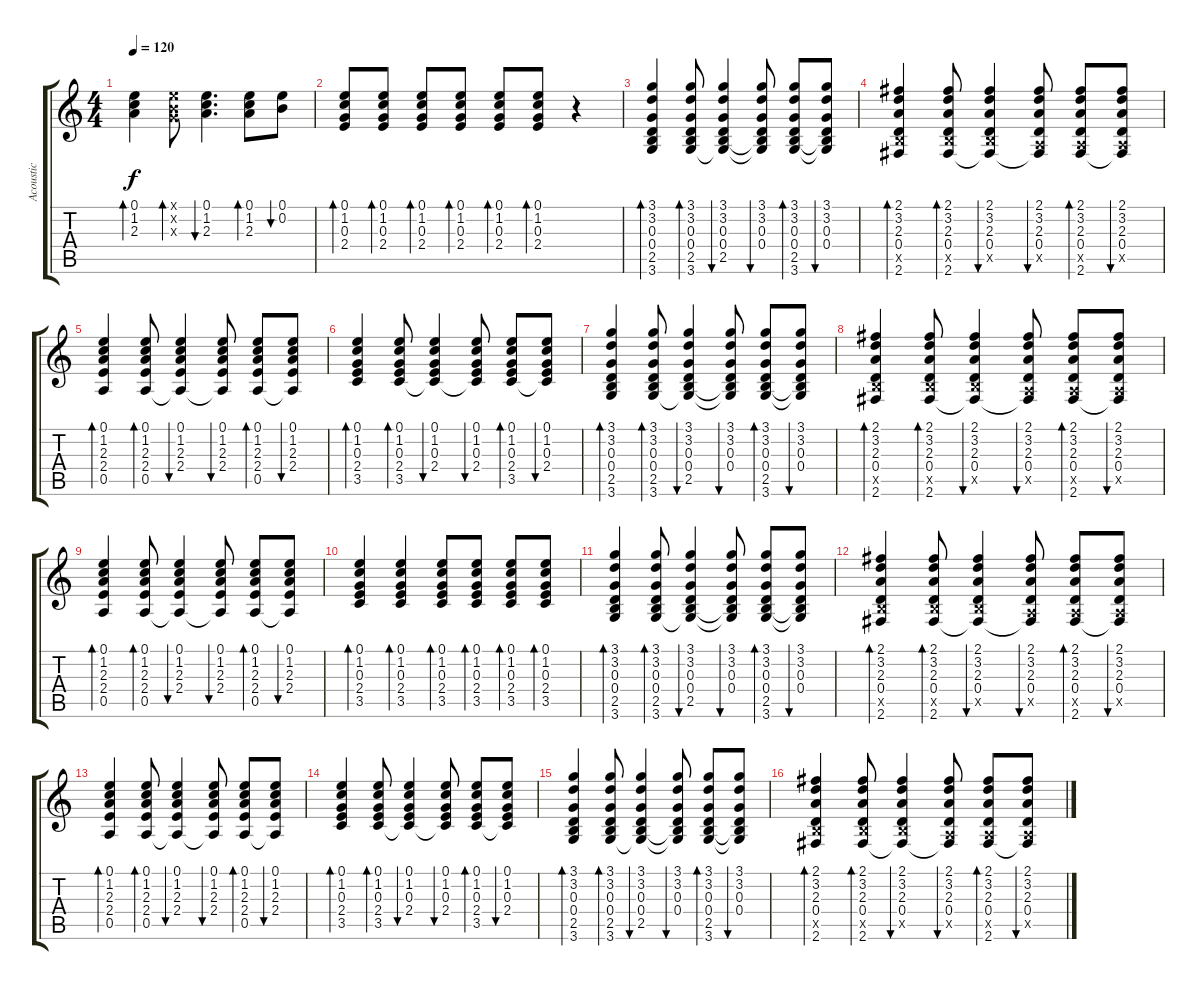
\track ("Acoustic" "Acoustic") {instrument acousticguitarsteel}
\staff {score tabs}
\tuning (E4 B3 G3 D3 A2 E2) {hide}
\ts (4 4)
\tempo 120
\clef g2
\ks c
(0.1 1.2 2.3).4{bd 30 dy f} (0.1{x} 0.2{x} 0.3{x}).8{bd 30} (0.1 1.2 2.3).4{d bu 30} (0.1 1.2 2.3).8{bd 30} (0.1 0.2).8{bu 30} |
(0.1 1.2 0.3 2.4).8{bd 30} (0.1 1.2 0.3 2.4).8{bd 30} (0.1 1.2 0.3 2.4).8{bd 30} (0.1 1.2 0.3 2.4).8{bd 30} (0.1 1.2 0.3 2.4).8{bd 30} (0.1 1.2 0.3 2.4).8{bd 30} r.4 |
(3.1 3.2 0.3 0.4 2.5 3.6).4{bd 30} (3.1 3.2 0.3 0.4 2.5 3.6).8{bd 30} (3.1 3.2 0.3 0.4 2.5 3.6{t}).4{bu 30} (3.1 3.2 0.3 0.4 2.5{t} 3.6{t}).8{bu 30} (3.1 3.2 0.3 0.4 2.5 3.6).8{bd 30} (3.1 3.2 0.3 0.4 2.5{t} 3.6{t}).8{bu 30} |
(2.1 3.2 2.3 0.4 2.5{x} 2.6).4{bd 30} (2.1 3.2 2.3 0.4 2.5{x} 2.6).8{bd 30} (2.1 3.2 2.3 0.4 2.5{x} 2.6{t}).4{bu 30} (2.1 3.2 2.3 0.4 0.5{x} 2.6{t}).8{bu 30} (2.1 3.2 2.3 0.4 0.5{x} 2.6).8{bd 30} (2.1 3.2 2.3 0.4 0.5{x} 2.6{t}).8{bu 30} |
(0.1 1.2 2.3 2.4 0.5).4{bd 30} (0.1 1.2 2.3 2.4 0.5).8{bd 30} (0.1 1.2 2.3 2.4 0.5{t}).4{bu 30} (0.1 1.2 2.3 2.4 0.5{t}).8{bu 30} (0.1 1.2 2.3 2.4 0.5).8{bd 30} (0.1 1.2 2.3 2.4 0.5{t}).8{bu 30} |
(0.1 1.2 0.3 2.4 3.5).4{bd 30} (0.1 1.2 0.3 2.4 3.5).8{bd 30} (0.1 1.2 0.3 2.4 3.5{t}).4{bu 30} (0.1 1.2 0.3 2.4 3.5{t}).8{bu 30} (0.1 1.2 0.3 2.4 3.5).8{bd 30} (0.1 1.2 0.3 2.4 3.5{t}).8{bu 30} |
(3.1 3.2 0.3 0.4 2.5 3.6).4{bd 30} (3.1 3.2 0.3 0.4 2.5 3.6).8{bd 30} (3.1 3.2 0.3 0.4 2.5 3.6{t}).4{bu 30} (3.1 3.2 0.3 0.4 2.5{t} 3.6{t}).8{bu 30} (3.1 3.2 0.3 0.4 2.5 3.6).8{bd 30} (3.1 3.2 0.3 0.4 2.5{t} 3.6{t}).8{bu 30} |
(2.1 3.2 2.3 0.4 2.5{x} 2.6).4{bd 30} (2.1 3.2 2.3 0.4 2.5{x} 2.6).8{bd 30} (2.1 3.2 2.3 0.4 2.5{x} 2.6{t}).4{bu 30} (2.1 3.2 2.3 0.4 0.5{x} 2.6{t}).8{bu 30} (2.1 3.2 2.3 0.4 0.5{x} 2.6).8{bd 30} (2.1 3.2 2.3 0.4 0.5{x} 2.6{t}).8{bu 30} |
(0.1 1.2 2.3 2.4 0.5).4{bd 30} (0.1 1.2 2.3 2.4 0.5).8{bd 30} (0.1 1.2 2.3 2.4 0.5{t}).4{bu 30} (0.1 1.2 2.3 2.4 0.5{t}).8{bu 30} (0.1 1.2 2.3 2.4 0.5).8{bd 30} (0.1 1.2 2.3 2.4 0.5{t}).8{bu 30} |
(0.1 1.2 0.3 2.4 3.5).4{bd 30} (0.1 1.2 0.3 2.4 3.5).4{bd 30} (0.1 1.2 0.3 2.4 3.5).8{bd 30} (0.1 1.2 0.3 2.4 3.5).8{bd 30} (0.1 1.2 0.3 2.4 3.5).8{bd 30} (0.1 1.2 0.3 2.4 3.5).8{bd 30} |
(3.1 3.2 0.3 0.4 2.5 3.6).4{bd 30} (3.1 3.2 0.3 0.4 2.5 3.6).8{bd 30} (3.1 3.2 0.3 0.4 2.5 3.6{t}).4{bu 30} (3.1 3.2 0.3 0.4 2.5{t} 3.6{t}).8{bu 30} (3.1 3.2 0.3 0.4 2.5 3.6).8{bd 30} (3.1 3.2 0.3 0.4 2.5{t} 3.6{t}).8{bu 30} |
(2.1 3.2 2.3 0.4 2.5{x} 2.6).4{bd 30} (2.1 3.2 2.3 0.4 2.5{x} 2.6).8{bd 30} (2.1 3.2 2.3 0.4 2.5{x} 2.6{t}).4{bu 30} (2.1 3.2 2.3 0.4 0.5{x} 2.6{t}).8{bu 30} (2.1 3.2 2.3 0.4 0.5{x} 2.6).8{bd 30} (2.1 3.2 2.3 0.4 0.5{x} 2.6{t}).8{bu 30} |
(0.1 1.2 2.3 2.4 0.5).4{bd 30} (0.1 1.2 2.3 2.4 0.5).8{bd 30} (0.1 1.2 2.3 2.4 0.5{t}).4{bu 30} (0.1 1.2 2.3 2.4 0.5{t}).8{bu 30} (0.1 1.2 2.3 2.4 0.5).8{bd 30} (0.1 1.2 2.3 2.4 0.5{t}).8{bu 30} |
(0.1 1.2 0.3 2.4 3.5).4{bd 30} (0.1 1.2 0.3 2.4 3.5).8{bd 30} (0.1 1.2 0.3 2.4 3.5{t}).4{bu 30} (0.1 1.2 0.3 2.4 3.5{t}).8{bu 30} (0.1 1.2 0.3 2.4 3.5).8{bd 30} (0.1 1.2 0.3 2.4 3.5{t}).8{bu 30} |
(3.1 3.2 0.3 0.4 2.5 3.6).4{bd 30} (3.1 3.2 0.3 0.4 2.5 3.6).8{bd 30} (3.1 3.2 0.3 0.4 2.5 3.6{t}).4{bu 30} (3.1 3.2 0.3 0.4 2.5{t} 3.6{t}).8{bu 30} (3.1 3.2 0.3 0.4 2.5 3.6).8{bd 30} (3.1 3.2 0.3 0.4 2.5{t} 3.6{t}).8{bu 30} |
(2.1 3.2 2.3 0.4 2.5{x} 2.6).4{bd 30} (2.1 3.2 2.3 0.4 2.5{x} 2.6).8{bd 30} (2.1 3.2 2.3 0.4 2.5{x} 2.6{t}).4{bu 30} (2.1 3.2 2.3 0.4 0.5{x} 2.6{t}).8{bu 30} (2.1 3.2 2.3 0.4 0.5{x} 2.6).8{bd 30} (2.1 3.2 2.3 0.4 0.5{x} 2.6{t}).8{bu 30}
